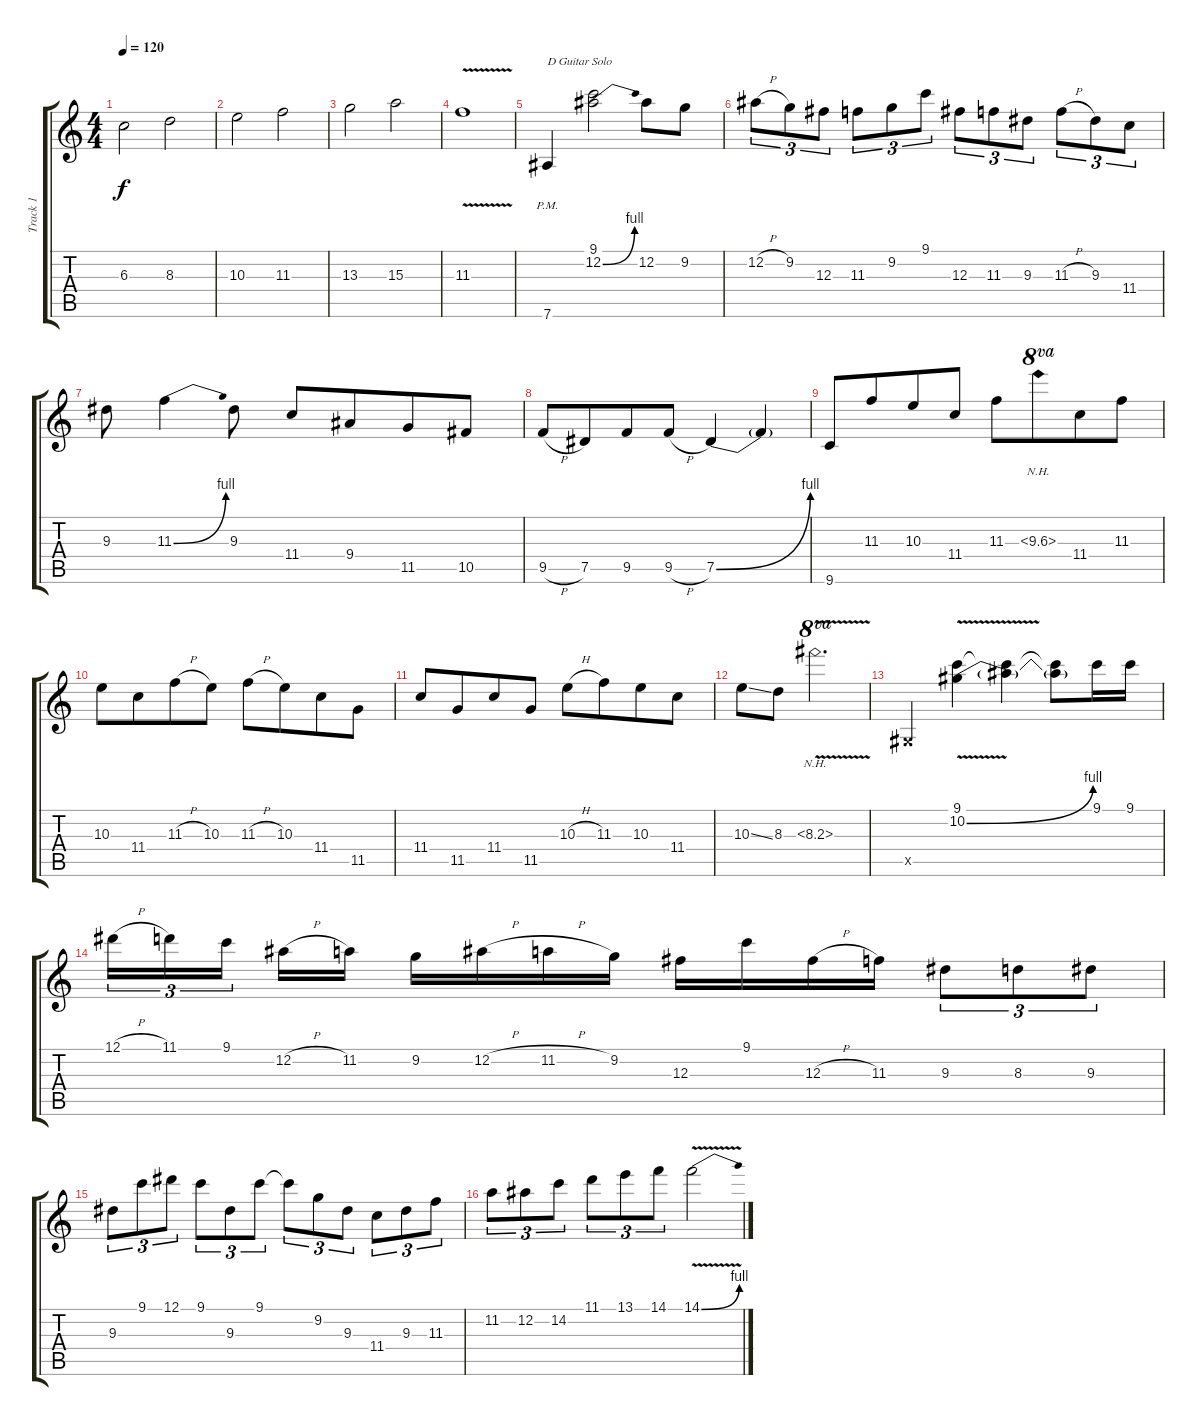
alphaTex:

\track ("Track 1" "Track 1") {instrument overdrivenguitar}
\staff {score tabs}
\tuning (Eb4 Bb3 Gb3 Db3 Ab2 Eb2) {hide}
\ts (4 4)
\tempo 120
\clef g2
\ks c
6.3.2{dy f} 8.3.2 |
10.3.2 11.3.2 |
13.3.2 15.3.2 |
11.3{v}.1 |
7.6{pm}.4{txt "D Guitar Solo"} (9.1 12.2{be (bend 0 0 60 4)}).2 12.2.8 9.2.8 |
12.2{h}.8{tu (3 2)} 9.2.8{tu (3 2)} 12.3.8{tu (3 2)} 11.3.8{tu (3 2)} 9.2.8{tu (3 2)} 9.1.8{tu (3 2)} 12.3.8{tu (3 2)} 11.3.8{tu (3 2)} 9.3.8{tu (3 2)} 11.3{h}.8{tu (3 2)} 9.3.8{tu (3 2)} 11.4.8{tu (3 2)} |
9.3.8 11.3{be (bend 0 0 60 4)}.4 9.3.8 11.4.8 9.4.8{beam merge} 11.5.8 10.5.8 |
9.5{h}.8 7.5.8{beam merge} 9.5.8 9.5{h}.8 7.5{be (bend 0 0 60 4)}.4 7.5{t}.4 |
9.6.8 11.3.8{beam merge} 10.3.8 11.4.8 11.3.8 10.3{nh}.8{ot 8va beam merge} 11.4.8 11.3.8 |
10.3.8 11.4.8{beam merge} 11.3{h}.8 10.3.8 11.3{h}.8 10.3.8{beam merge} 11.4.8 11.5.8 |
11.4.8 11.5.8{beam merge} 11.4.8 11.5.8 10.3{h}.8 11.3.8{beam merge} 10.3.8 11.4.8 |
10.3{ss}.8 8.3.8 8.3{nh v}.2{d ot 8va} |
0.5{x}.4 (9.1 10.2{be (bend 0 0 60 4) v}).4 (9.1{t} 10.2{t}).4 (9.1{t} 10.2{t}).8 9.1.16 9.1.16 |
12.1{h}.16{tu (3 2)} 11.1.16{tu (3 2)} 9.1.16{tu (3 2) beam splitsecondary} 12.2{h}.16 11.2.16 9.2.16 12.2{h}.16 11.2{h}.16 9.2.16 12.3.16 9.1.16 12.3{h}.16 11.3.16 9.3.8{tu (3 2)} 8.3.8{tu (3 2)} 9.3.8{tu (3 2)} |
9.3.8{tu (3 2)} 9.1.8{tu (3 2)} 12.1.8{tu (3 2)} 9.1.8{tu (3 2)} 9.3.8{tu (3 2)} 9.1.8{tu (3 2)} 9.1{t}.8{tu (3 2)} 9.2.8{tu (3 2)} 9.3.8{tu (3 2)} 11.4.8{tu (3 2)} 9.3.8{tu (3 2)} 11.3.8{tu (3 2)} |
11.2.8{tu (3 2)} 12.2.8{tu (3 2)} 14.2.8{tu (3 2)} 11.1.8{tu (3 2)} 13.1.8{tu (3 2)} 14.1.8{tu (3 2)} 14.1{be (bend 0 0 60 4) v}.2
